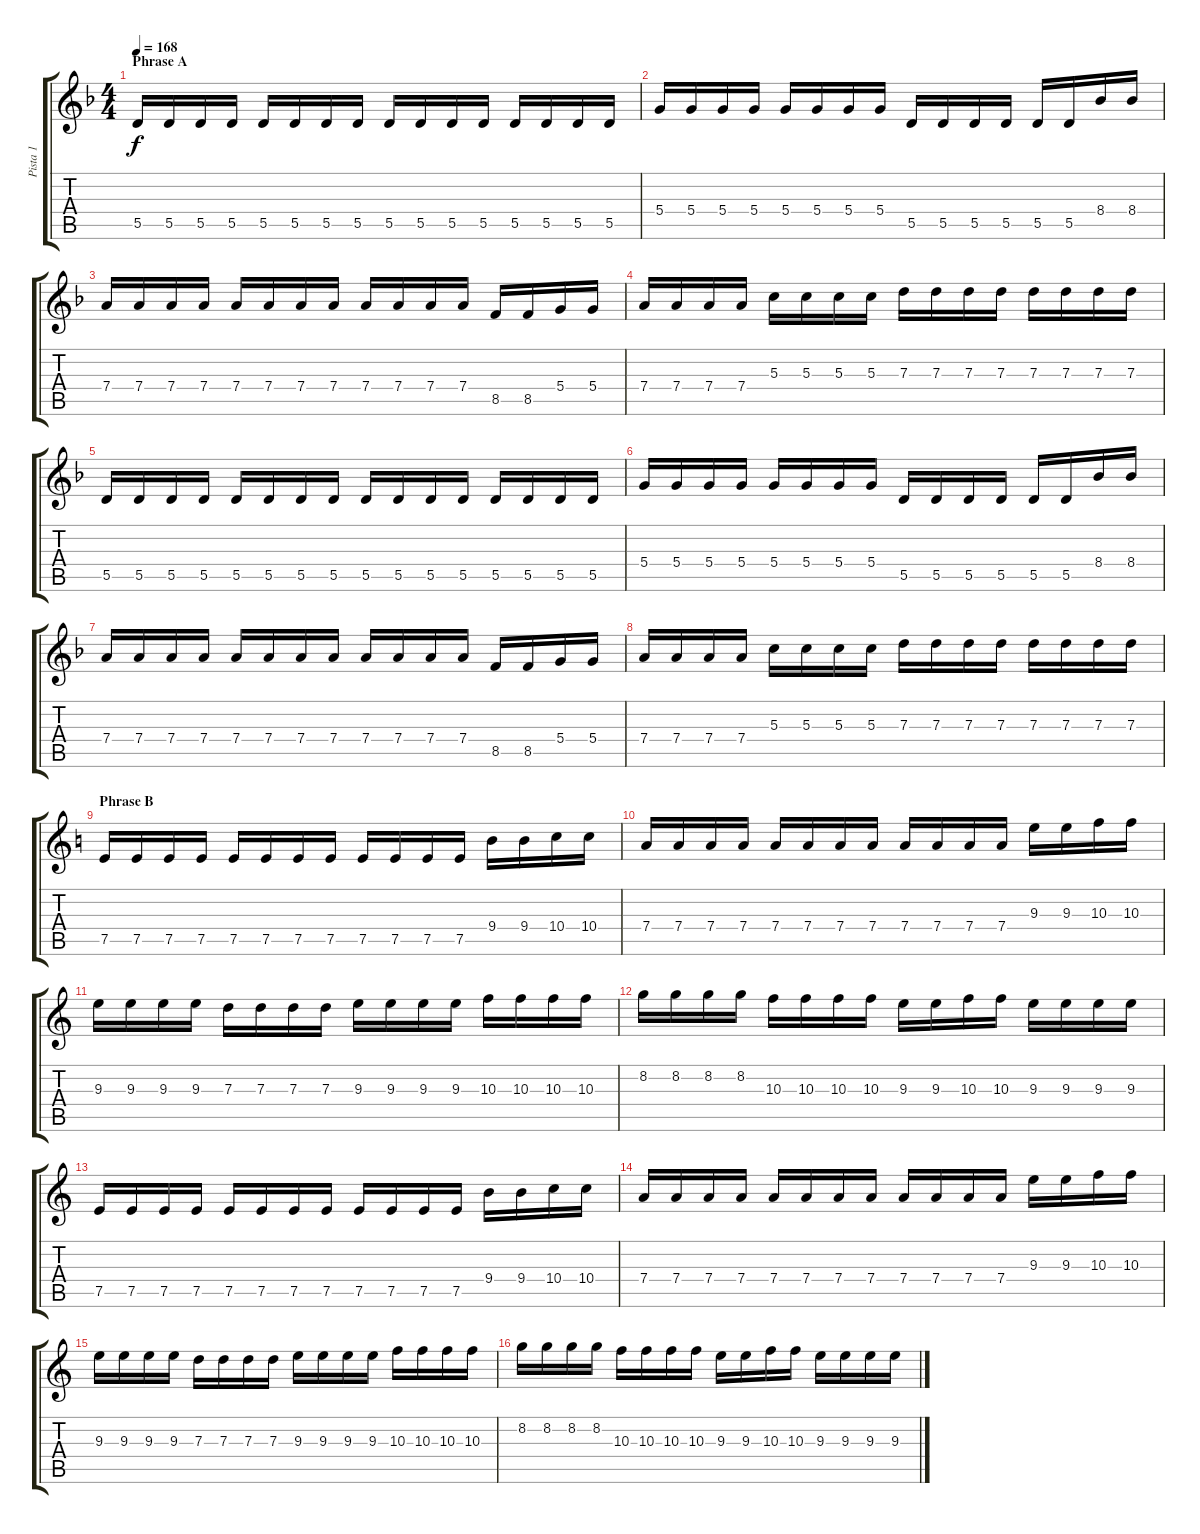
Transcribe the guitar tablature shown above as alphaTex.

\track ("Pista 1" "Pista 1") {instrument distortionguitar}
\staff {score tabs}
\tuning (E4 B3 G3 D3 A2 E2) {hide}
\ts (4 4)
\section ("" "Phrase A")
\tempo 168
\clef g2
\ks f
5.5.16{dy f instrument distortionguitar} 5.5.16 5.5.16 5.5.16 5.5.16 5.5.16 5.5.16 5.5.16 5.5.16 5.5.16 5.5.16 5.5.16 5.5.16 5.5.16 5.5.16 5.5.16 |
5.4.16 5.4.16 5.4.16 5.4.16 5.4.16 5.4.16 5.4.16 5.4.16 5.5.16 5.5.16 5.5.16 5.5.16 5.5.16 5.5.16 8.4.16 8.4.16 |
7.4.16 7.4.16 7.4.16 7.4.16 7.4.16 7.4.16 7.4.16 7.4.16 7.4.16 7.4.16 7.4.16 7.4.16 8.5.16 8.5.16 5.4.16 5.4.16 |
7.4.16 7.4.16 7.4.16 7.4.16 5.3.16 5.3.16 5.3.16 5.3.16 7.3.16 7.3.16 7.3.16 7.3.16 7.3.16 7.3.16 7.3.16 7.3.16 |
5.5.16 5.5.16 5.5.16 5.5.16 5.5.16 5.5.16 5.5.16 5.5.16 5.5.16 5.5.16 5.5.16 5.5.16 5.5.16 5.5.16 5.5.16 5.5.16 |
5.4.16 5.4.16 5.4.16 5.4.16 5.4.16 5.4.16 5.4.16 5.4.16 5.5.16 5.5.16 5.5.16 5.5.16 5.5.16 5.5.16 8.4.16 8.4.16 |
7.4.16 7.4.16 7.4.16 7.4.16 7.4.16 7.4.16 7.4.16 7.4.16 7.4.16 7.4.16 7.4.16 7.4.16 8.5.16 8.5.16 5.4.16 5.4.16 |
7.4.16 7.4.16 7.4.16 7.4.16 5.3.16 5.3.16 5.3.16 5.3.16 7.3.16 7.3.16 7.3.16 7.3.16 7.3.16 7.3.16 7.3.16 7.3.16 |
\section ("" "Phrase B")
\ks c
7.5.16 7.5.16 7.5.16 7.5.16 7.5.16 7.5.16 7.5.16 7.5.16 7.5.16 7.5.16 7.5.16 7.5.16 9.4.16 9.4.16 10.4.16 10.4.16 |
7.4.16 7.4.16 7.4.16 7.4.16 7.4.16 7.4.16 7.4.16 7.4.16 7.4.16 7.4.16 7.4.16 7.4.16 9.3.16 9.3.16 10.3.16 10.3.16 |
9.3.16 9.3.16 9.3.16 9.3.16 7.3.16 7.3.16 7.3.16 7.3.16 9.3.16 9.3.16 9.3.16 9.3.16 10.3.16 10.3.16 10.3.16 10.3.16 |
8.2.16 8.2.16 8.2.16 8.2.16 10.3.16 10.3.16 10.3.16 10.3.16 9.3.16 9.3.16 10.3.16 10.3.16 9.3.16 9.3.16 9.3.16 9.3.16 |
7.5.16 7.5.16 7.5.16 7.5.16 7.5.16 7.5.16 7.5.16 7.5.16 7.5.16 7.5.16 7.5.16 7.5.16 9.4.16 9.4.16 10.4.16 10.4.16 |
7.4.16 7.4.16 7.4.16 7.4.16 7.4.16 7.4.16 7.4.16 7.4.16 7.4.16 7.4.16 7.4.16 7.4.16 9.3.16 9.3.16 10.3.16 10.3.16 |
9.3.16 9.3.16 9.3.16 9.3.16 7.3.16 7.3.16 7.3.16 7.3.16 9.3.16 9.3.16 9.3.16 9.3.16 10.3.16 10.3.16 10.3.16 10.3.16 |
8.2.16 8.2.16 8.2.16 8.2.16 10.3.16 10.3.16 10.3.16 10.3.16 9.3.16 9.3.16 10.3.16 10.3.16 9.3.16 9.3.16 9.3.16 9.3.16
